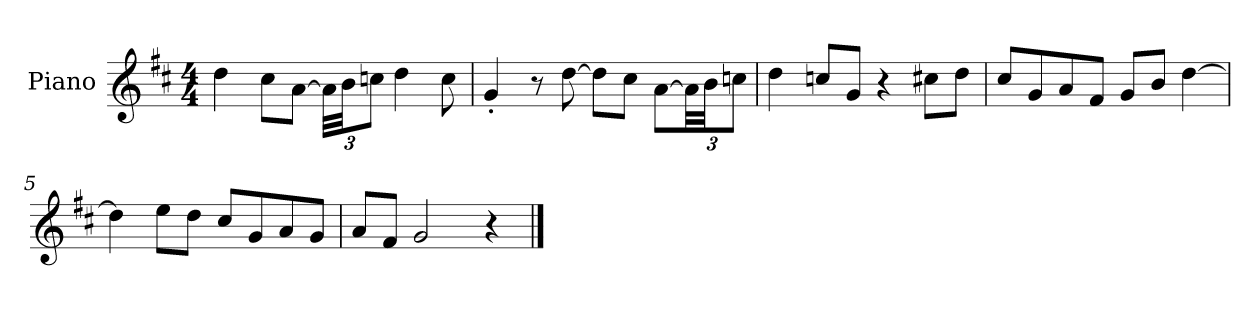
**kern
*part1
*staff1
*I"Piano
*I'P-no
*clefG2
*k[f#c#]
*M4/4
*MM90
=1
4dd\
8cc#\L
[8a\J
*Xbrackettup
48a\LLL]
48b\JJ
12ccn\J
4dd\
8cc\
=2
4g'/
8r
[8dd\
8dd\L]
8cc#\J
[8a\L
48a\LL]
48b\JJ
12ccn\J
=3
4dd\
8ccn/L
8g/J
4r
8cc#X\L
8dd\J
=4
8cc#/L
8g/
8a/
8f#/J
8g/L
8b/J
[4dd\
=5
4dd\]
8ee\L
8dd\J
8cc#/L
8g/
8a/
8g/J
!!LO:LB:g=z
=6
8a/L
8f#/J
2g/
4r
==
*-
